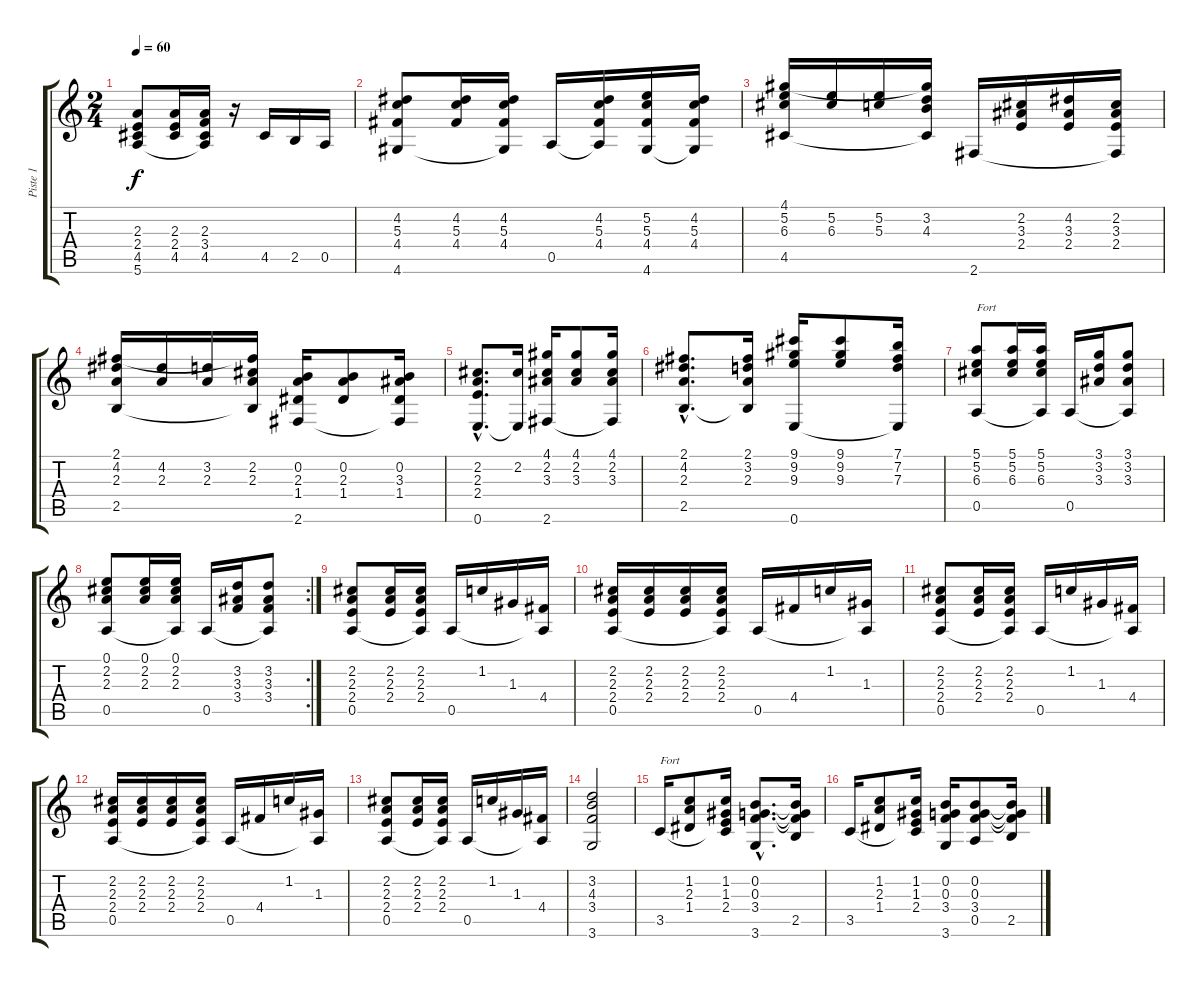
\track ("Piste 1" "Piste 1") {instrument acousticguitarnylon}
\staff {score tabs}
\tuning (E4 B3 G3 D3 A2 E2) {hide}
\ts (2 4)
\tempo 60
\clef g2
\ks c
(2.3 2.4 4.5 5.6).8{dy f} (2.3 2.4 4.5).16 (2.3 3.4 4.5 5.6{t}).16 r.16 4.5.16 2.5.16 0.5.16 |
(4.2 5.3 4.4 4.6).8 (4.2 5.3 4.4).16 (4.2 5.3 4.4 4.6{t}).16 0.5.16 (4.2 5.3 4.4 0.5{t}).16 (5.2 5.3 4.4 4.6).16 (4.2 5.3 4.4 4.6{t}).16 |
(4.1 5.2 6.3 4.5).16 (5.2 6.3).16 (5.2 5.3).16 (4.1{t} 3.2 4.3 4.5{t}).16 2.6.16 (2.2 3.3 2.4).16 (4.2 3.3 2.4).16 (2.2 3.3 2.4 2.6{t}).16 |
(2.1 4.2 2.3 2.5).16 (4.2 2.3).16 (3.2 2.3).16 (2.1{t} 2.2 2.3 2.5{t}).16 (0.2 2.3 1.4 2.6).16 (0.2 2.3 1.4).8 (0.2 3.3 1.4 2.6{t}).16 |
(2.2{hac} 2.3{hac} 2.4{hac} 0.6{hac}).8{d} (2.2 0.6{t}).16 (4.1 2.2 3.3 2.6).16 (4.1 2.2 3.3).8 (4.1 2.2 3.3 2.6{t}).16 |
(2.1{hac} 4.2{hac} 2.3{hac} 2.5{hac}).8{d} (2.1 3.2 2.3 2.5{t}).16 (9.1 9.2 9.3 0.6).16 (9.1 9.2 9.3).8 (7.1 7.2 7.3 0.6{t}).16 |
(5.1 5.2 6.3 0.5).8{txt "Fort"} (5.1 5.2 6.3).16 (5.1 5.2 6.3 0.5{t}).16 0.5.16 (3.1 3.2 3.3).16 (3.1 3.2 3.3 0.5{t}).8 |
\rc 2
(0.1 2.2 2.3 0.5).8 (0.1 2.2 2.3).16 (0.1 2.2 2.3 0.5{t}).16 0.5.16 (3.2 3.3 3.4).16 (3.2 3.3 3.4 0.5{t}).8 |
(2.2 2.3 2.4 0.5).8 (2.2 2.3 2.4).16 (2.2 2.3 2.4 0.5{t}).16 0.5.16 1.2.16 1.3.16 (4.4 0.5{t}).16 |
(2.2 2.3 2.4 0.5).16 (2.2 2.3 2.4).16 (2.2 2.3 2.4).16 (2.2 2.3 2.4 0.5{t}).16 0.5.16 4.4.16 1.2.16 (1.3 0.5{t}).16 |
(2.2 2.3 2.4 0.5).8 (2.2 2.3 2.4).16 (2.2 2.3 2.4 0.5{t}).16 0.5.16 1.2.16 1.3.16 (4.4 0.5{t}).16 |
(2.2 2.3 2.4 0.5).16 (2.2 2.3 2.4).16 (2.2 2.3 2.4).16 (2.2 2.3 2.4 0.5{t}).16 0.5.16 4.4.16 1.2.16 (1.3 0.5{t}).16 |
(2.2 2.3 2.4 0.5).8 (2.2 2.3 2.4).16 (2.2 2.3 2.4 0.5{t}).16 0.5.16 1.2.16 1.3.16 (4.4 0.5{t}).16 |
(3.2 4.3 3.4 3.6).2 |
3.5.16{txt "Fort"} (1.2 2.3 1.4).8 (1.2 1.3 2.4 3.5{t}).16 (0.2{hac} 0.3{hac} 3.4{hac} 3.6{hac}).8{d} (0.2{t} 0.3{t} 3.4{t} 2.5).16 |
3.5.16 (1.2 2.3 1.4).8 (1.2 1.3 2.4 3.5{t}).16 (0.2 0.3 3.4 3.6).16 (0.2 0.3 3.4 0.5).8 (0.2{t} 0.3{t} 3.4{t} 2.5).16
